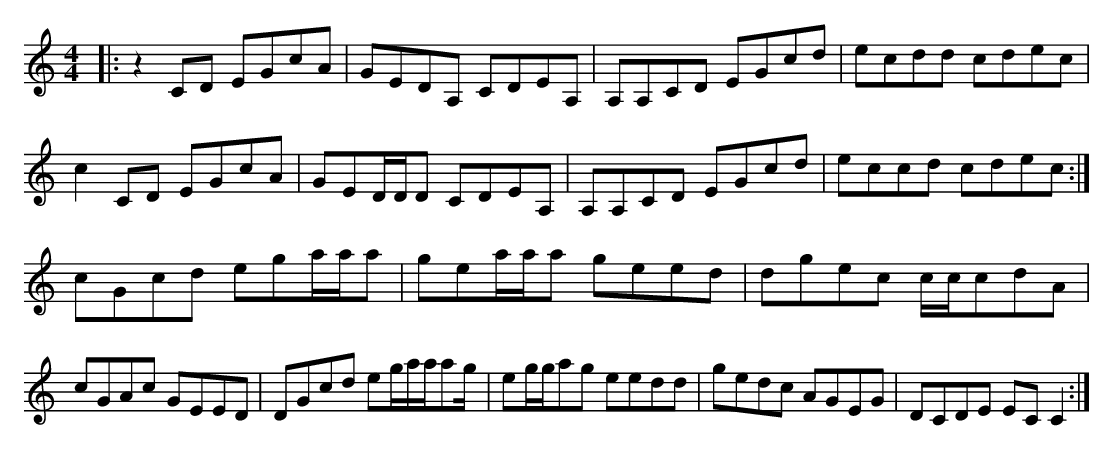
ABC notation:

X:1
M:4/4
K:C
|:z2CD EGcA|GEDA, CDEA,|A,A,CD EGcd|ecdd cdec|
c2 CD EGcA|GED/D/D CDEA,|A,A,CD EGcd|eccd cdec:|
cGcd ega/a/a|gea/a/a geed|dgec c/c/cdA|
cGAc GEED|DGcd eg/a/a/ag/|eg/g/ag eedd|gedc AGEG|DCDE ECC2:|
